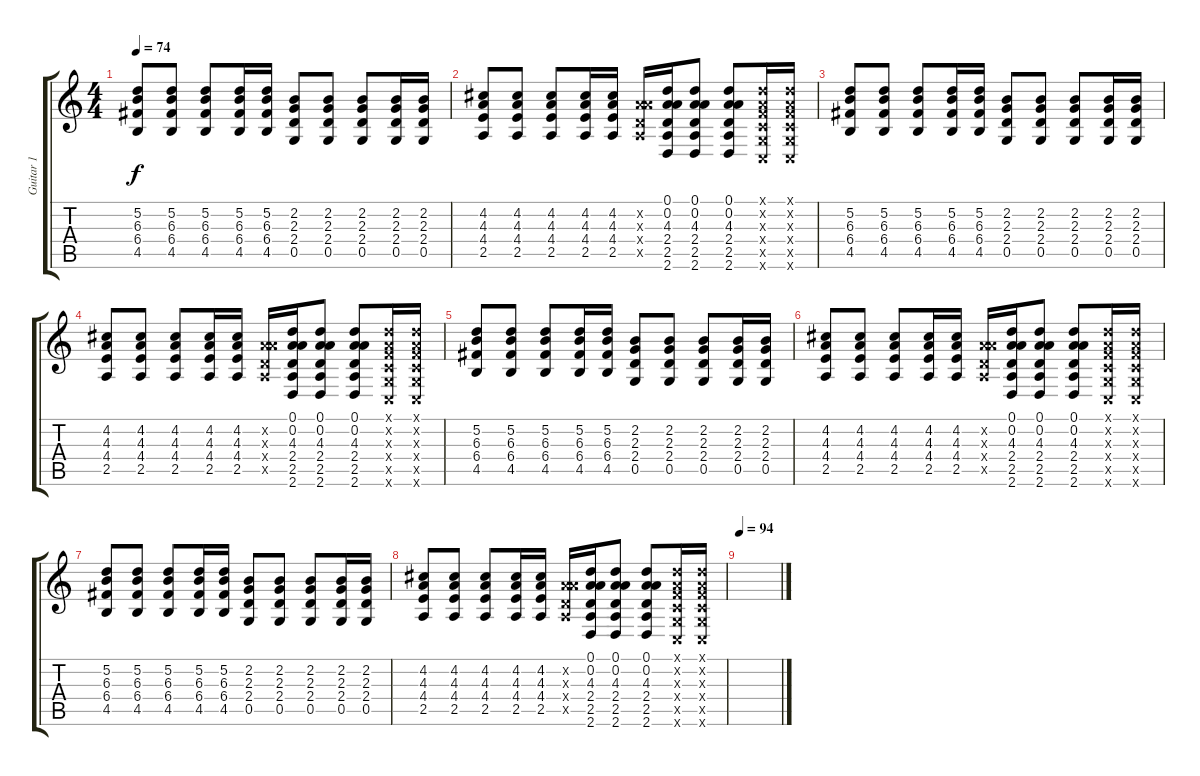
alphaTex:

\track ("Guitar 1" "Guitar 1") {instrument acousticguitarnylon}
\staff {score tabs}
\tuning (D4 A3 F3 C3 G2 C2) {hide}
\ts (4 4)
\tempo 74
\clef g2
\ks c
(5.2 6.3 6.4 4.5).8{dy f instrument acousticguitarnylon} (5.2 6.3 6.4 4.5).8 (5.2 6.3 6.4 4.5).8 (5.2 6.3 6.4 4.5).16 (5.2 6.3 6.4 4.5).16 (2.2 2.3 2.4 0.5).8 (2.2 2.3 2.4 0.5).8 (2.2 2.3 2.4 0.5).8 (2.2 2.3 2.4 0.5).16 (2.2 2.3 2.4 0.5).16 |
(4.2 4.3 4.4 2.5).8 (4.2 4.3 4.4 2.5).8 (4.2 4.3 4.4 2.5).8 (4.2 4.3 4.4 2.5).16 (4.2 4.3 4.4 2.5).16 (0.2{x} 4.3{x} 2.4{x} 2.5{x}).16 (0.1 0.2 4.3 2.4 2.5 2.6).16 (0.1 0.2 4.3 2.4 2.5 2.6).8 (0.1 0.2 4.3 2.4 2.5 2.6).8 (0.1{x} 0.2{x} 0.3{x} 0.4{x} 0.5{x} 0.6{x}).16 (0.1{x} 0.2{x} 0.3{x} 0.4{x} 0.5{x} 0.6{x}).16 |
(5.2 6.3 6.4 4.5).8 (5.2 6.3 6.4 4.5).8 (5.2 6.3 6.4 4.5).8 (5.2 6.3 6.4 4.5).16 (5.2 6.3 6.4 4.5).16 (2.2 2.3 2.4 0.5).8 (2.2 2.3 2.4 0.5).8 (2.2 2.3 2.4 0.5).8 (2.2 2.3 2.4 0.5).16 (2.2 2.3 2.4 0.5).16 |
(4.2 4.3 4.4 2.5).8 (4.2 4.3 4.4 2.5).8 (4.2 4.3 4.4 2.5).8 (4.2 4.3 4.4 2.5).16 (4.2 4.3 4.4 2.5).16 (0.2{x} 4.3{x} 2.4{x} 2.5{x}).16 (0.1 0.2 4.3 2.4 2.5 2.6).16 (0.1 0.2 4.3 2.4 2.5 2.6).8 (0.1 0.2 4.3 2.4 2.5 2.6).8 (0.1{x} 0.2{x} 0.3{x} 0.4{x} 0.5{x} 0.6{x}).16 (0.1{x} 0.2{x} 0.3{x} 0.4{x} 0.5{x} 0.6{x}).16 |
(5.2 6.3 6.4 4.5).8 (5.2 6.3 6.4 4.5).8 (5.2 6.3 6.4 4.5).8 (5.2 6.3 6.4 4.5).16 (5.2 6.3 6.4 4.5).16 (2.2 2.3 2.4 0.5).8 (2.2 2.3 2.4 0.5).8 (2.2 2.3 2.4 0.5).8 (2.2 2.3 2.4 0.5).16 (2.2 2.3 2.4 0.5).16 |
(4.2 4.3 4.4 2.5).8 (4.2 4.3 4.4 2.5).8 (4.2 4.3 4.4 2.5).8 (4.2 4.3 4.4 2.5).16 (4.2 4.3 4.4 2.5).16 (0.2{x} 4.3{x} 2.4{x} 2.5{x}).16 (0.1 0.2 4.3 2.4 2.5 2.6).16 (0.1 0.2 4.3 2.4 2.5 2.6).8 (0.1 0.2 4.3 2.4 2.5 2.6).8 (0.1{x} 0.2{x} 0.3{x} 0.4{x} 0.5{x} 0.6{x}).16 (0.1{x} 0.2{x} 0.3{x} 0.4{x} 0.5{x} 0.6{x}).16 |
(5.2 6.3 6.4 4.5).8 (5.2 6.3 6.4 4.5).8 (5.2 6.3 6.4 4.5).8 (5.2 6.3 6.4 4.5).16 (5.2 6.3 6.4 4.5).16 (2.2 2.3 2.4 0.5).8 (2.2 2.3 2.4 0.5).8 (2.2 2.3 2.4 0.5).8 (2.2 2.3 2.4 0.5).16 (2.2 2.3 2.4 0.5).16 |
(4.2 4.3 4.4 2.5).8 (4.2 4.3 4.4 2.5).8 (4.2 4.3 4.4 2.5).8 (4.2 4.3 4.4 2.5).16 (4.2 4.3 4.4 2.5).16 (0.2{x} 4.3{x} 2.4{x} 2.5{x}).16 (0.1 0.2 4.3 2.4 2.5 2.6).16 (0.1 0.2 4.3 2.4 2.5 2.6).8 (0.1 0.2 4.3 2.4 2.5 2.6).8 (0.1{x} 0.2{x} 0.3{x} 0.4{x} 0.5{x} 0.6{x}).16 (0.1{x} 0.2{x} 0.3{x} 0.4{x} 0.5{x} 0.6{x}).16 |
\tempo 94
